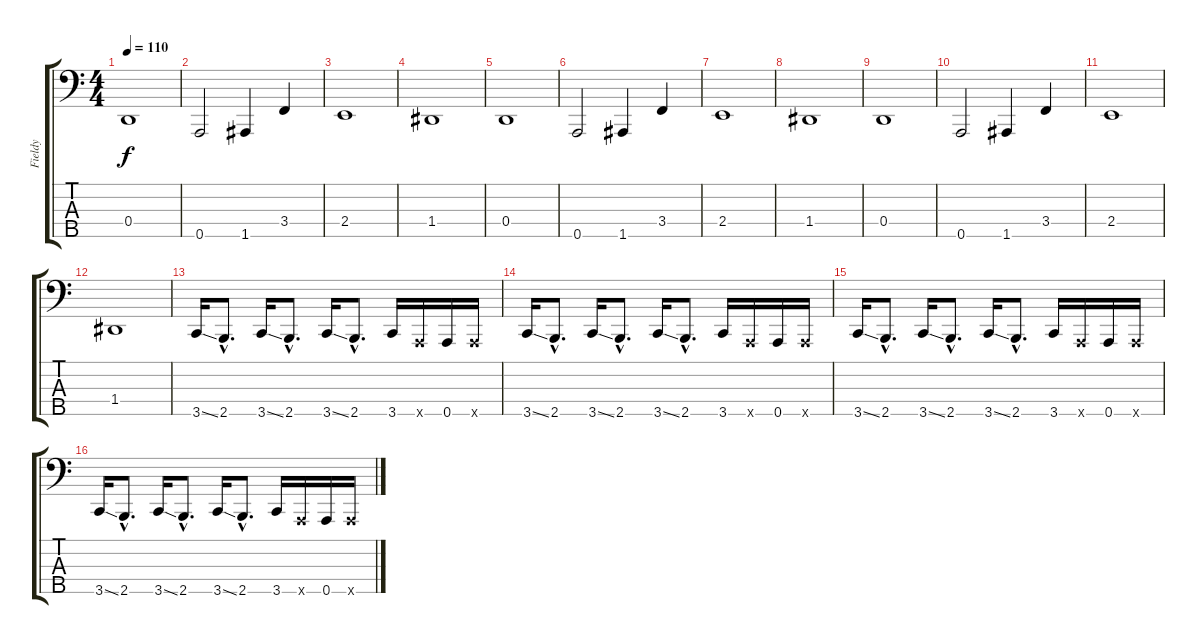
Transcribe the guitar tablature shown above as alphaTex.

\track ("Fieldy" "Fieldy") {instrument slapbass1}
\staff {score tabs}
\tuning (F2 C2 G1 D1 A0) {hide}
\ts (4 4)
\tempo 110
\clef f4
\ks c
0.4.1{dy f} |
0.5.2 1.5.4 3.4.4 |
2.4.1 |
1.4.1 |
0.4.1 |
0.5.2 1.5.4 3.4.4 |
2.4.1 |
1.4.1 |
0.4.1 |
0.5.2 1.5.4 3.4.4 |
2.4.1 |
1.4.1 |
3.5{ss}.16 2.5{hac}.8{d} 3.5{ss}.16 2.5{hac}.8{d} 3.5{ss}.16 2.5{hac}.8{d} 3.5.16 0.5{x}.16 0.5.16 0.5{x}.16 |
3.5{ss}.16 2.5{hac}.8{d} 3.5{ss}.16 2.5{hac}.8{d} 3.5{ss}.16 2.5{hac}.8{d} 3.5.16 0.5{x}.16 0.5.16 0.5{x}.16 |
3.5{ss}.16 2.5{hac}.8{d} 3.5{ss}.16 2.5{hac}.8{d} 3.5{ss}.16 2.5{hac}.8{d} 3.5.16 0.5{x}.16 0.5.16 0.5{x}.16 |
3.5{ss}.16 2.5{hac}.8{d} 3.5{ss}.16 2.5{hac}.8{d} 3.5{ss}.16 2.5{hac}.8{d} 3.5.16 0.5{x}.16 0.5.16 0.5{x}.16
